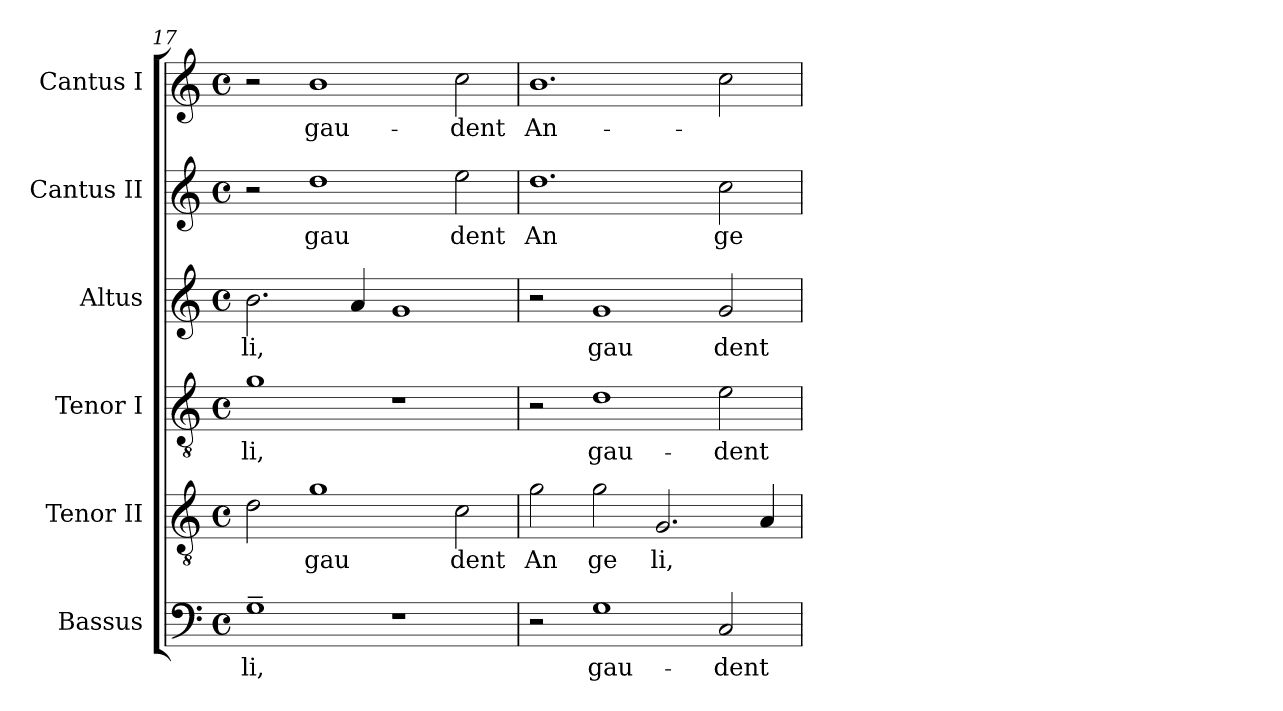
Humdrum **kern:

**kern	**text	**kern	**text	**kern	**text	**kern	**text	**kern	**text	**kern	**text
*part6	*part6	*part5	*part5	*part4	*part4	*part3	*part3	*part2	*part2	*part1	*part1
*staff6	*staff6	*staff5	*staff5	*staff4	*staff4	*staff3	*staff3	*staff2	*staff2	*staff1	*staff1
*I"Bassus	*	*I"Tenor II	*	*I"Tenor I	*	*I"Altus	*	*I"Cantus II	*	*I"Cantus I	*
!!LO:PB:g=z
*clefF4	*	*clefGv2	*	*clefGv2	*	*clefG2	*	*clefG2	*	*clefG2	*
*M4/4	*	*M4/4	*	*M4/4	*	*M4/4	*	*M4/4	*	*M4/4	*
*met(c)	*	*met(c)	*	*met(c)	*	*met(c)	*	*met(c)	*	*met(c)	*
=17	=17	=17	=17	=17	=17	=17	=17	=17	=17	=17	=17
!	!LO:LY:b:cj	!	!	!	!LO:LY:b:cj	!	!LO:LY:b:cj	!	!	!	!
1G~>	li,	2d\	.	1g	li,	2.b\	-li,	2r	.	2r	.
!	!	!	!LO:LY:b:cj	!	!	!	!	!	!LO:LY:b:cj	!	!LO:LY:b:cj
.	.	1g	gau	.	.	.	.	1dd	gau	1b	gau-
.	.	.	.	.	.	4a/	.	.	.	.	.
1r	.	.	.	1r	.	1g	.	.	.	.	.
!	!	!	!LO:LY:b:cj	!	!	!	!	!	!LO:LY:b:cj	!	!LO:LY:b:cj
.	.	2c\	dent	.	.	.	.	2ee\	dent	2cc\	-dent
=18	=18	=18	=18	=18	=18	=18	=18	=18	=18	=18	=18
!	!	!	!LO:LY:b:cj	!	!	!	!	!	!LO:LY:b:cj	!	!LO:LY:b:cj
2r	.	2g\	An	2r	.	2r	.	1.dd	An	1.b	An-
!	!LO:LY:b:cj	!	!LO:LY:b:cj	!	!LO:LY:b:cj	!	!LO:LY:b:cj	!	!	!	!
1G	gau-	2g\	ge	1d	gau-	1g	gau	.	.	.	.
!	!	!	!LO:LY:b:cj	!	!	!	!	!	!	!	!
.	.	2.G/	li,	.	.	.	.	.	.	.	.
!	!LO:LY:b:cj	!	!	!	!LO:LY:b:cj	!	!LO:LY:b:cj	!	!LO:LY:b:cj	!	!
2C/	-dent	.	.	2e\	-dent	2g/	dent	2cc\	ge	2cc\	.
.	.	4A/	.	.	.	.	.	.	.	.	.
=	=	=	=	=	=	=	=	=	=	=	=
*-	*-	*-	*-	*-	*-	*-	*-	*-	*-	*-	*-
